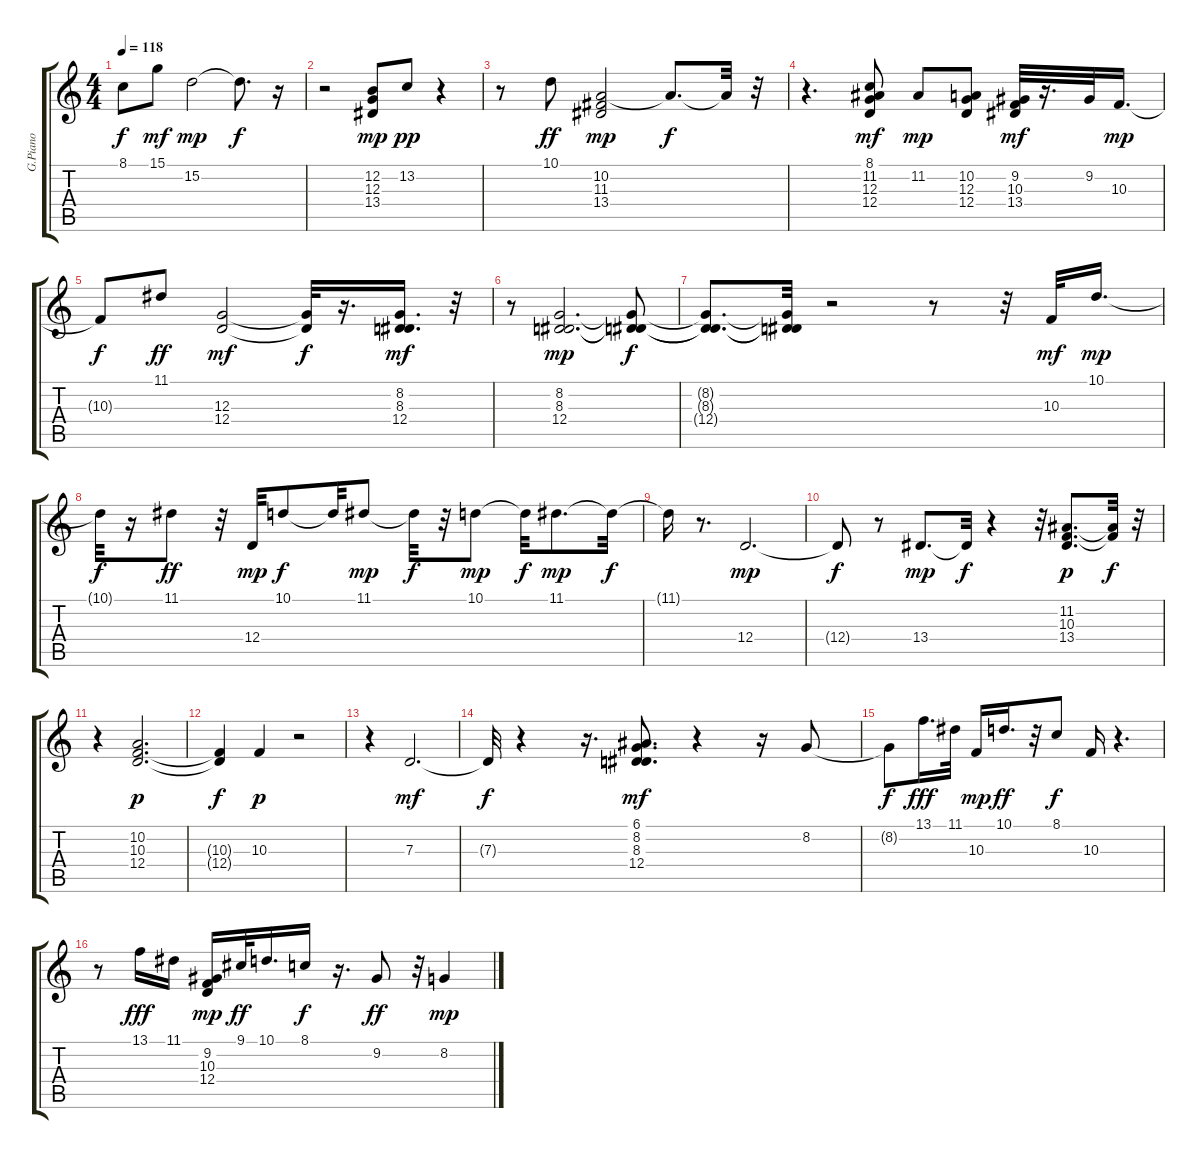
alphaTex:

\track ("G.Piano" "G.Piano") {instrument acousticgrandpiano}
\staff {score tabs}
\tuning (E4 B3 G3 D3 A2 E2) {hide}
\ts (4 4)
\tempo 118
\clef g2
\ks c
8.1{t}.8{dy f} 15.1.8{dy mf} 15.2.2{dy mp} 15.2{t}.8{d dy f} r.16 |
r.2 (12.2 12.3 13.4).8{dy mp} 13.2.8{dy pp} r.4 |
r.8 10.1.8{dy ff} (10.2 11.3 13.4).2{dy mp} 10.2{t}.8{d dy f} 10.2{t}.32 r.32 |
r.4{d} (8.1 11.2 12.3 12.4).8{dy mf} 11.2.8{dy mp} (10.2 12.3 12.4).8 (9.2 10.3 13.4).32{dy mf} r.16{d} 9.2.32 10.3.16{d dy mp} |
10.3{t}.8{dy f} 11.1.8{dy ff} (12.3 12.4).2{dy mf} (12.3{t} 12.4{t}).32{dy f} r.16{d} (8.2 8.3 12.4).16{d dy mf} r.32 |
r.8 (8.2 8.3 12.4).2{d dy mp} (8.2{t} 8.3{t} 12.4{t}).8{dy f} |
(8.2{t} 8.3{t} 12.4{t}).8{d} (8.2{t} 8.3{t} 12.4{t}).32 r.2 r.8 r.32 10.3.32{dy mf} 10.1.16{d dy mp} |
10.1{t}.32{dy f} r.16 11.1.8{dy ff} r.32 12.4.32{dy mp} 10.1.8{dy f} 10.1{t}.32 11.1.8{dy mp} 11.1{t}.32{dy f} r.32 10.1.8{dy mp} 10.1{t}.32{dy f} 11.1.8{d dy mp} 11.1{t}.32{dy f} |
11.1{t}.16 r.8{d} 12.4.2{d dy mp} |
12.4{t}.8{dy f} r.8 13.4.8{d dy mp} 13.4{t}.32{dy f} r.4 r.32 (11.2 10.3 13.4).8{d dy p} (11.2{t} 10.3{t}).32{dy f} r.32 |
r.4 (10.2 10.3 12.4).2{d dy p} |
(10.3{t} 12.4{t}).4{dy f} 10.3.4{dy p} r.2 |
r.4 7.3.2{d dy mf} |
7.3{t}.32{dy f} r.4 r.16{d} (6.1 8.2 8.3 12.4).8{d dy mf} r.4 r.16 8.2.8 |
8.2{t}.8{dy f} 13.1.16{d dy fff} 11.1.32 10.3.16{dy mp} 10.1.16{d dy ff} r.32 8.1.8{dy f} 10.3.16 r.4{d} |
r.8 13.1.16{dy fff} 11.1.16 (9.2 10.3 12.4).16{dy mp} 9.1.32{dy ff} 10.1.16{d} 8.1.16{dy f} r.16{d} 9.2.8{dy ff} r.32 8.2.4{dy mp}
